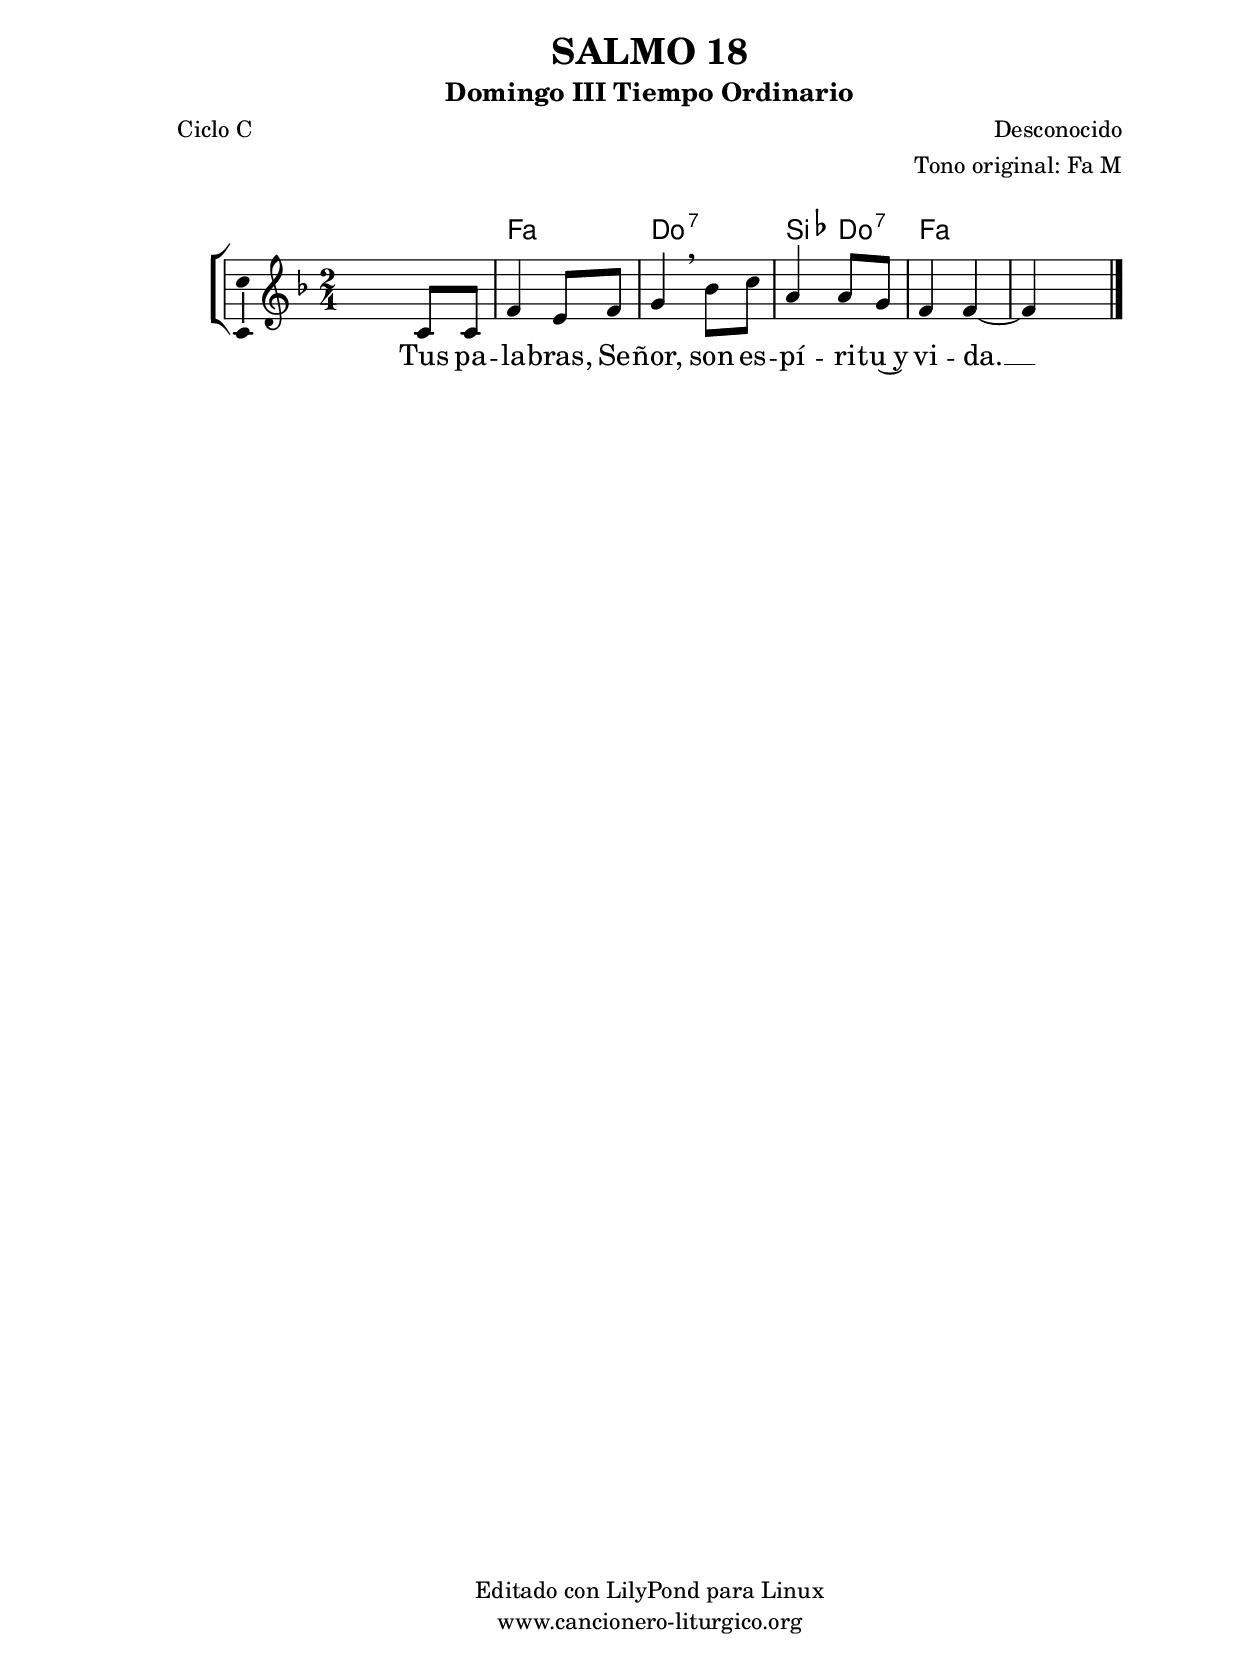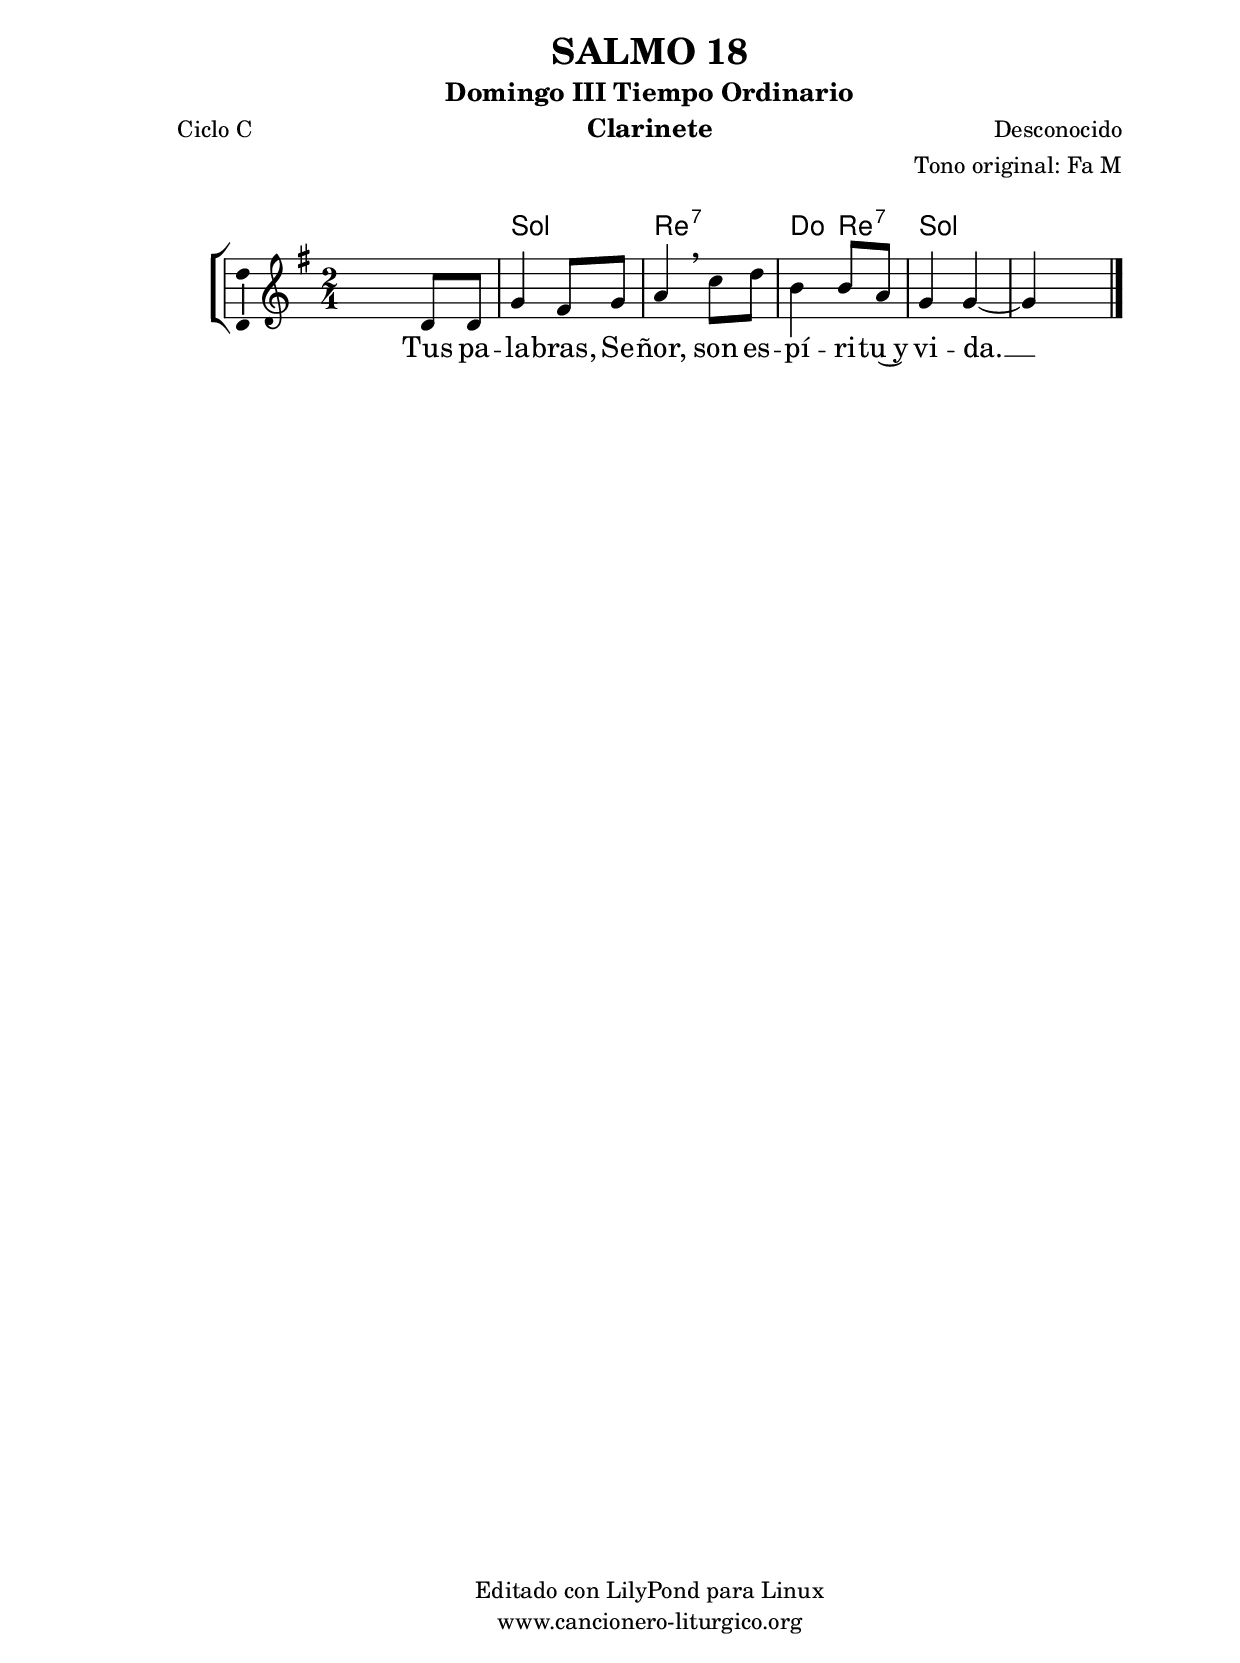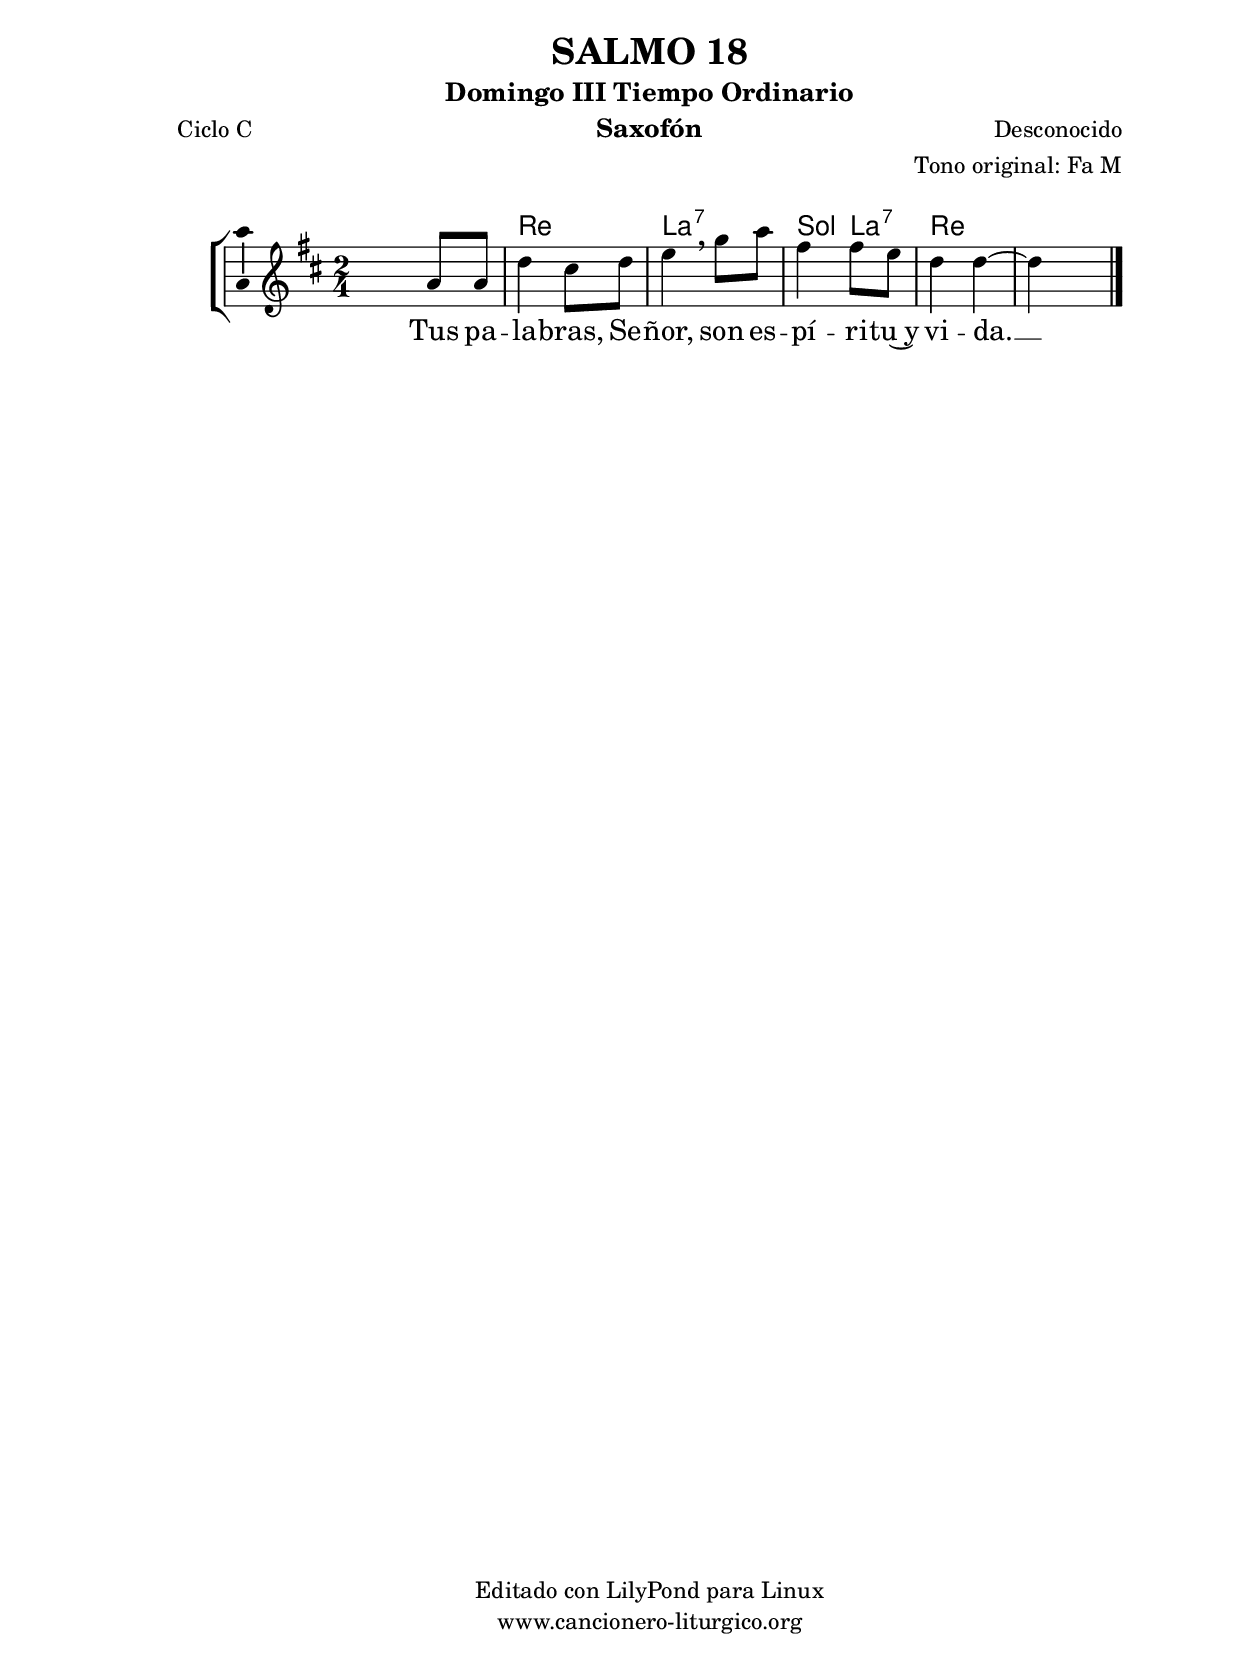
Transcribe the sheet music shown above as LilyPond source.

%
%para convertir .midi en .wav:
%timidity filename.midi -Ow -o finename.wav
%
%
%Para convertir de .wav a .mp3:
%lame -h -m j filename.wav
%
%
%para escuchar el midi:
%timidity nombrefichero.midi
%


%versión de lilypond para la que se ha escrito esta partitura:
\version "2.16.0"

	%Tamaño papel
	#(set-default-paper-size "a4")
	%Tamaño partitura
	#(set-global-staff-size 20)
	%No responde al pulsar sobre una nota
	#(ly:set-option 'point-and-click #f)

%parámetros del encabezamiento:
\header {
	title = "SALMO 18"
	subtitle = "Domingo III Tiempo Ordinario"
	composer = "Desconocido"
	poet = "Ciclo C"
	meter = ""
	arranger = "Tono original: Fa M"
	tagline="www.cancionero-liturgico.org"
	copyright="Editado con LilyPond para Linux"
	}

%parámetros asociados al papel:
\paper  {
	oddHeaderMarkup = \markup {\fill-line { \on-the-fly #not-first-page \fromproperty #'header:title \on-the-fly #not-first-page \fromproperty #'header:composer }}
	evenHeaderMarkup = \markup {\fill-line { \fromproperty #'header:composer \fromproperty #'header:title }}
	#(set-paper-size "a4")
	print-page-number = ##f
	first-page-number = 1
	print-first-page-number = ##f
%	head-separation = 3.0 \cm
	top-margin = 2.0 \cm
	bottom-margin = 0.5\cm
%%%	bottom-margin = -1.0\cm
	left-margin = 3.0 \cm
	line-width = 16.0 \cm 
	indent = 8\mm
	interscoreline = 2.\mm
	between-system-space = 15\mm
%	para que las partituras no llenen la hoja:
	ragged-bottom = ##t
%	idem para la última hoja:
	ragged-last-bottom = ##f
%	para que las partituras llenen el ancho del papel:
	ragged-last = ##f
	after-title-space = 2.5 \cm
%page-count=1
%system-count=8

	%Flexible Vertical Spacing
%	markup-markup-spacing =
%	#'((basic-distance . 15) (minimum-distance . 15) (padding . 3))
	markup-system-spacing =
	#'((basic-distance . 15) (minimum-distance . 15) (padding . 3))
	system-system-spacing =
	#'((basic-distance . 15) (minimum-distance . 15) (padding . 3))
	score-system-spacing =
	#'((basic-distance . 15) (minimum-distance . 15) (padding . 5))
%	top-system-spacing = % header
%	#'((basic-distance . 8) (minimum-distance . 0) (padding . 3))
%	top-markup-spacing =
%	#'((basic-distance . 20) (minimum-distance . 20) (padding . 3))
	last-bottom-spacing = % footer
	#'((basic-distance . 5) (minimum-distance . 5) (padding . 3))
%	score-markup-spacing =
%	#'((basic-distance . 16) (minimum-distance . 13) (padding . 3))

	}


%parámetros que afectan a toda la partitura:
global =  {
	%clave de sol (G):
	\clef G
	%armadura:
%	\transpose f g
	\key d \minor
	\tempo 4=80
	\set Score.tempoHideNote = ##t
	}


acordes = {
	\italianChords
	\chordmode {
%	\transpose f g
{
s2
f2 c:7 bes4 c:7 f2 f
	}
	}
}


melodia = 
%	\transpose f g
{
	\relative c'{
	\time 2/4

s4 c8 c
f4 e8 f
g4 \breathe bes8 c
a4 a8 g
f4 f~
f4 s4

	\bar "|."
	}
	}


texto = \lyricmode {
Tus pa -- la -- bras, Se -- ñor,
son es -- pí -- ri -- tu~y vi -- da. __
	}


acordesStaff = \context ChordNames = acordesStaff <<
	\set chordChanges = ##t
	\acordes
	>>


vozStaff = \context Voice = vozStaff
\with {\consists "Ambitus_engraver"}
<<
%	\set Staff.instrumentName = ""
%	\set Staff.shortInstrumentName = ""
%	\set Staff.midiInstrument = #"clarinet"
%	\set Staff.midiInstrument = #"cello"
%	\set Staff.midiInstrument = #"flute"
	\set Staff.midiInstrument = #"electric guitar (jazz)"
%	\set Staff.midiInstrument = #"english horn"
%	\set Staff.midiInstrument = #"violin"
%	\set Staff.midiInstrument = #"glockenspiel"
	\set Staff.midiMinimumVolume = #0.7
	\set Staff.midiMaximumVolume = #0.9
	\global
	\melodia
	>>


textoStaff = \context Lyrics = textoStaff <<
	\lyricsto vozStaff \texto
	>>

\book {
	\score {
		\context ChoirStaff {
			\override StaffGroup.SystemStartBracket #'collapse-height = #1
			\override Score.SystemStartBar #'collapse-height = #1
			<<
			\acordesStaff
			\vozStaff
			\textoStaff
			>>
			}
		\layout {
	    		\context {
				\Lyrics
				\override LyricText #'font-size = #2
				}
	   		 \context {
				\Score
				%fontSize = #3
				\override StaffSymbol #'staff-space = #(magstep +3)
				%\override Beam #'thickness = #0.55
				%\override SpacingSpanner #'spacing-increment = #1.0
				%\override Slur #'height-limit = #1.5
				}
			}
		}
	\score {
		\unfoldRepeats
		\context ChoirStaff {
			<<
			\acordesStaff
			\vozStaff
			>>
			}
		\midi {
	  		\context {
	  			\Score
				tempoWholesPerMinute = #(ly:make-moment 70 4)
				}
			}
		}
	}

%Partitura para clarinete
#(define output-suffix "C")
\book {
	\header{
		instrument = "Clarinete"
		}
	\score {
		\context ChoirStaff {
			\override StaffGroup.SystemStartBracket #'collapse-height = #1
			\override Score.SystemStartBar #'collapse-height = #1
\transpose c d
			<<
			\acordesStaff
			\vozStaff
			\textoStaff
			>>
			}
		\layout {
	    		\context {
				\Lyrics
				\override LyricText #'font-size = #2
				}
	   		 \context {
				\Score
				%fontSize = #3
				\override StaffSymbol #'staff-space = #(magstep +3)
				%\override Beam #'thickness = #0.55
				%\override SpacingSpanner #'spacing-increment = #1.0
				%\override Slur #'height-limit = #1.5
				}
			}
		}
	}

%Partitura para saxofón
#(define output-suffix "S")
\book {
	\header{
		instrument = "Saxofón"
		}
	\score {
		\context ChoirStaff {
			\override StaffGroup.SystemStartBracket #'collapse-height = #1
			\override Score.SystemStartBar #'collapse-height = #1
\transpose c a
			<<
			\acordesStaff
			\vozStaff
			\textoStaff
			>>
			}
		\layout {
	    		\context {
				\Lyrics
				\override LyricText #'font-size = #2
				}
	   		 \context {
				\Score
				%fontSize = #3
				\override StaffSymbol #'staff-space = #(magstep +3)
				%\override Beam #'thickness = #0.55
				%\override SpacingSpanner #'spacing-increment = #1.0
				%\override Slur #'height-limit = #1.5
				}
			}
		}
	}

